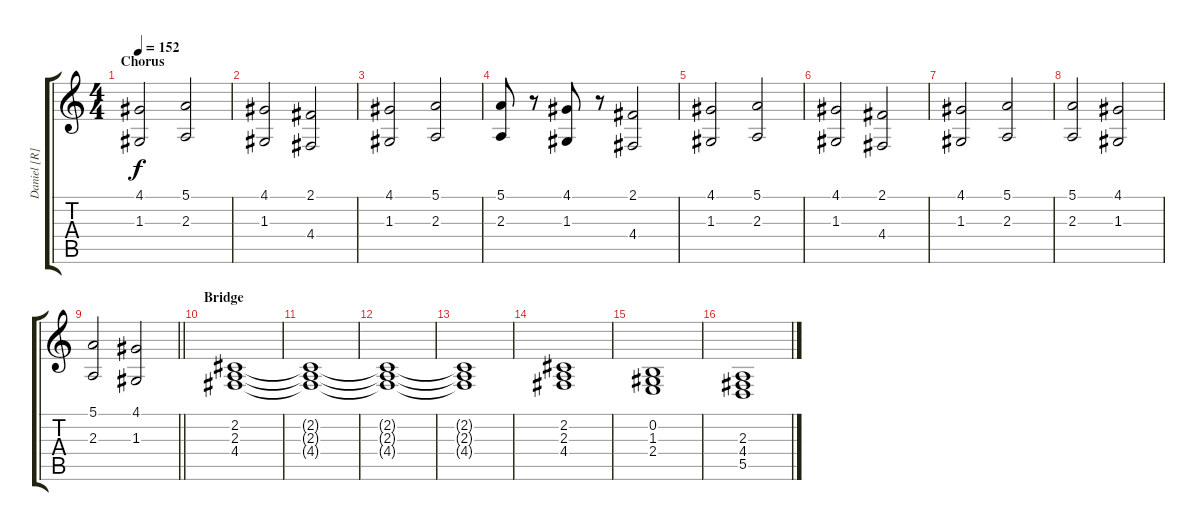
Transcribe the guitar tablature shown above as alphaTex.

\track ("Daniel [R]" "Daniel [R]") {instrument pad4choir}
\staff {score tabs}
\tuning (E4 B3 G3 D3 A2 E2) {hide}
\ts (4 4)
\section ("" "Chorus")
\tempo 152
\clef g2
\ks c
(4.1 1.3).2{dy f} (5.1 2.3).2 |
(4.1 1.3).2 (2.1 4.4).2 |
(4.1 1.3).2 (5.1 2.3).2 |
(5.1 2.3).8 r.8 (4.1 1.3).8 r.8 (2.1 4.4).2 |
(4.1 1.3).2 (5.1 2.3).2 |
(4.1 1.3).2 (2.1 4.4).2 |
(4.1 1.3).2 (5.1 2.3).2 |
(5.1 2.3).2 (4.1 1.3).2 |
\barLineRight lightlight
(5.1 2.3).2 (4.1 1.3).2 |
\section ("" "Bridge")
(2.2 2.3 4.4).1 |
(2.2{t} 2.3{t} 4.4{t}).1 |
(2.2{t} 2.3{t} 4.4{t}).1 |
(2.2{t} 2.3{t} 4.4{t}).1 |
(2.2 2.3 4.4).1 |
(0.2 1.3 2.4).1 |
(2.3 4.4 5.5).1
